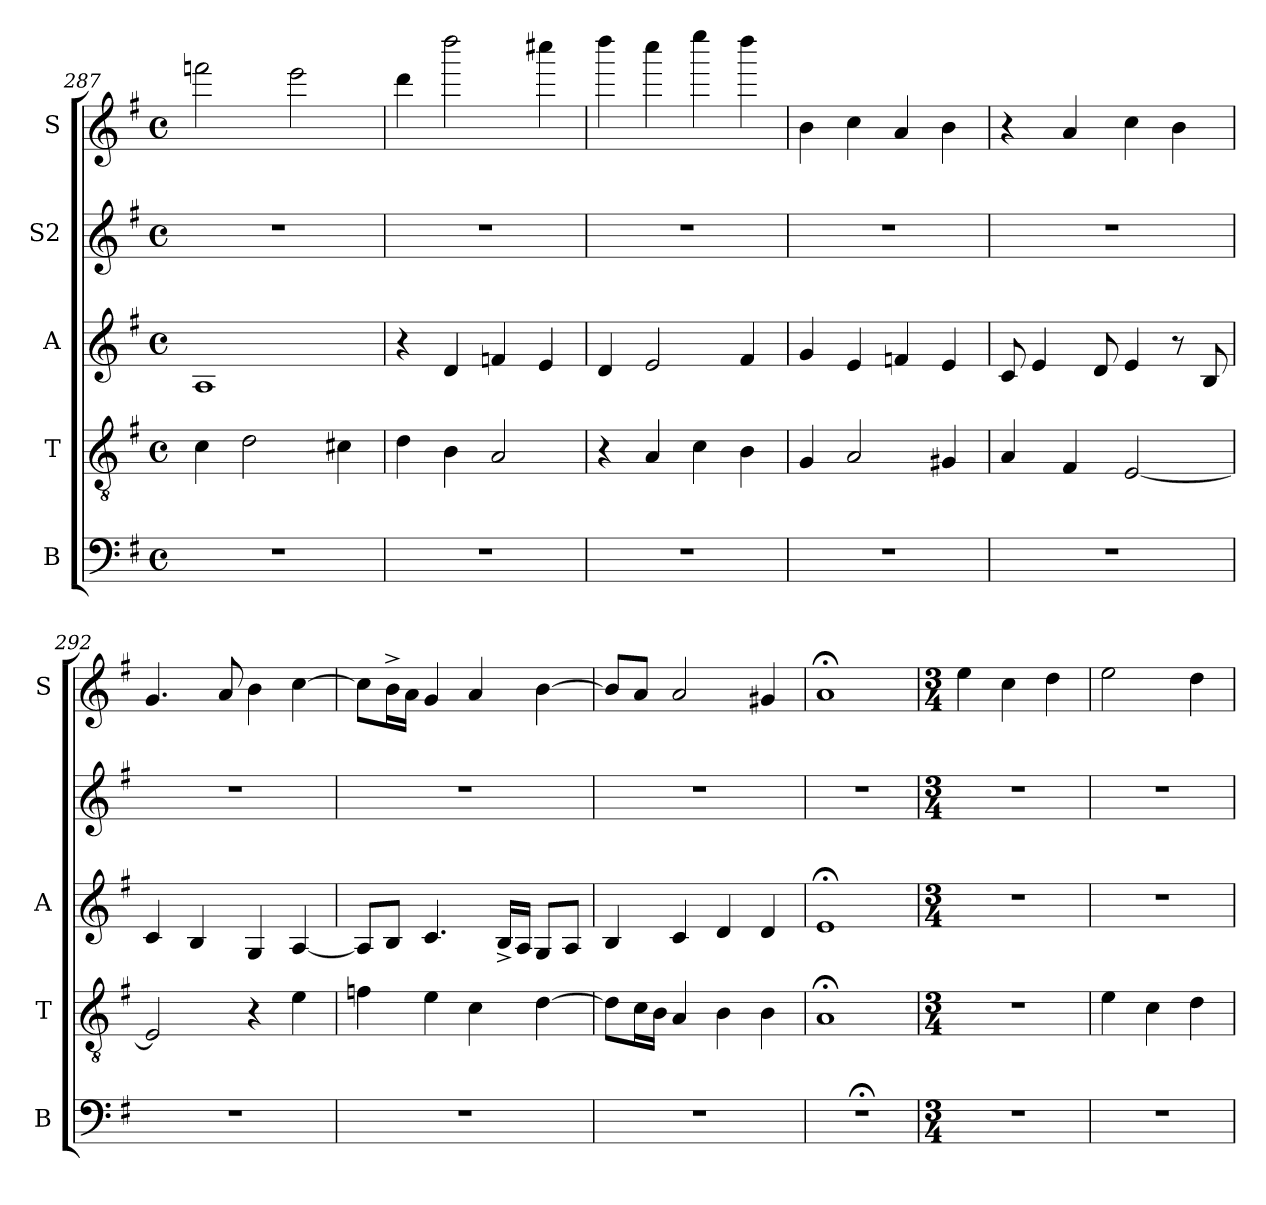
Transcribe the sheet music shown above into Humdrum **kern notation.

**kern	**kern	**kern	**kern	**kern
*part5	*part4	*part3	*part2	*part1
*staff5	*staff4	*staff3	*staff2	*staff1
*I"B	*I"T	*I"A	*I"S2	*I"S
*I'B	*I'T	*I'A	*	*I'S
*clefF4	*clefGv2	*clefG2	*clefG2	*clefG2
*k[f#]	*k[f#]	*k[f#]	*k[f#]	*k[f#]
*G:	*G:	*G:	*G:	*G:
*M4/4	*M4/4	*M4/4	*M4/4	*M4/4
*met(c)	*met(c)	*met(c)	*met(c)	*met(c)
=287	=287	=287	=287	=287
1r	4c\	1A	1r	2fffn\
.	2d\	.	.	.
.	.	.	.	2eee\
.	4c#X\	.	.	.
=288	=288	=288	=288	=288
1r	4d\	4r	1r	4ddd\
.	4B\	4d/	.	2dddd\
.	2A/	4fn/	.	.
.	.	4e/	.	4cccc#X\
=289	=289	=289	=289	=289
1r	4r	4d/	1r	4dddd\
.	4A/	2e/	.	4cccc\
.	4c\	.	.	4eeee\
.	4B\	4f#/	.	4dddd\
!!LO:PB:g=z
=290	=290	=290	=290	=290
1r	4G/	4g/	1r	4b\
.	2A/	4e/	.	4cc\
.	.	4fn/	.	4a/
.	4G#X/	4e/	.	4b\
=291	=291	=291	=291	=291
1r	4A/	8c/	1r	4r
.	.	4e/	.	.
.	4F#/	.	.	4a/
.	.	8d/	.	.
.	[<2E/	4e/	.	4cc\
.	.	8r	.	4b\
.	.	8B/	.	.
=292	=292	=292	=292	=292
1r	2E/]	4c/	1r	4.g/
.	.	4B/	.	.
.	.	.	.	8a/
.	4r	4G/	.	4b\
.	4e\	[<4A/	.	[>4cc\
=293	=293	=293	=293	=293
1r	4fn\	8A/L]	1r	8cc\L]
.	.	8B/J	.	16b^>\L
.	.	.	.	16a\JJ
.	4e\	4.c/	.	4g/
.	4c\	.	.	4a/
.	.	16B^</LL	.	.
.	.	16A/JJ	.	.
.	[>4d\	8G/L	.	[>4b\
.	.	8A/J	.	.
=294	=294	=294	=294	=294
1r	8d\L]	4B/	1r	8b/L]
.	16c\L	.	.	8a/J
.	16B\JJ	.	.	.
.	4A/	4c/	.	2a/
.	4B\	4d/	.	.
.	4B\	4d/	.	4g#X/
=295	=295	=295	=295	=295
1r;<	1A;	1e;	1r	1a;
!!LO:LB:g=z
=296	=296	=296	=296	=296
*M3/4	*M3/4	*M3/4	*M3/4	*M3/4
!LO:N:vis=1	!LO:N:vis=1	!LO:N:vis=1	!	!
2.r	2.r	2.r	2.r	4ee\
.	.	.	.	4cc\
.	.	.	.	4dd\
=297	=297	=297	=297	=297
!LO:N:vis=1	!	!LO:N:vis=1	!	!
2.r	4e\	2.r	2.r	2ee\
.	4c\	.	.	.
.	4d\	.	.	4dd\
=	=	=	=	=
*-	*-	*-	*-	*-
